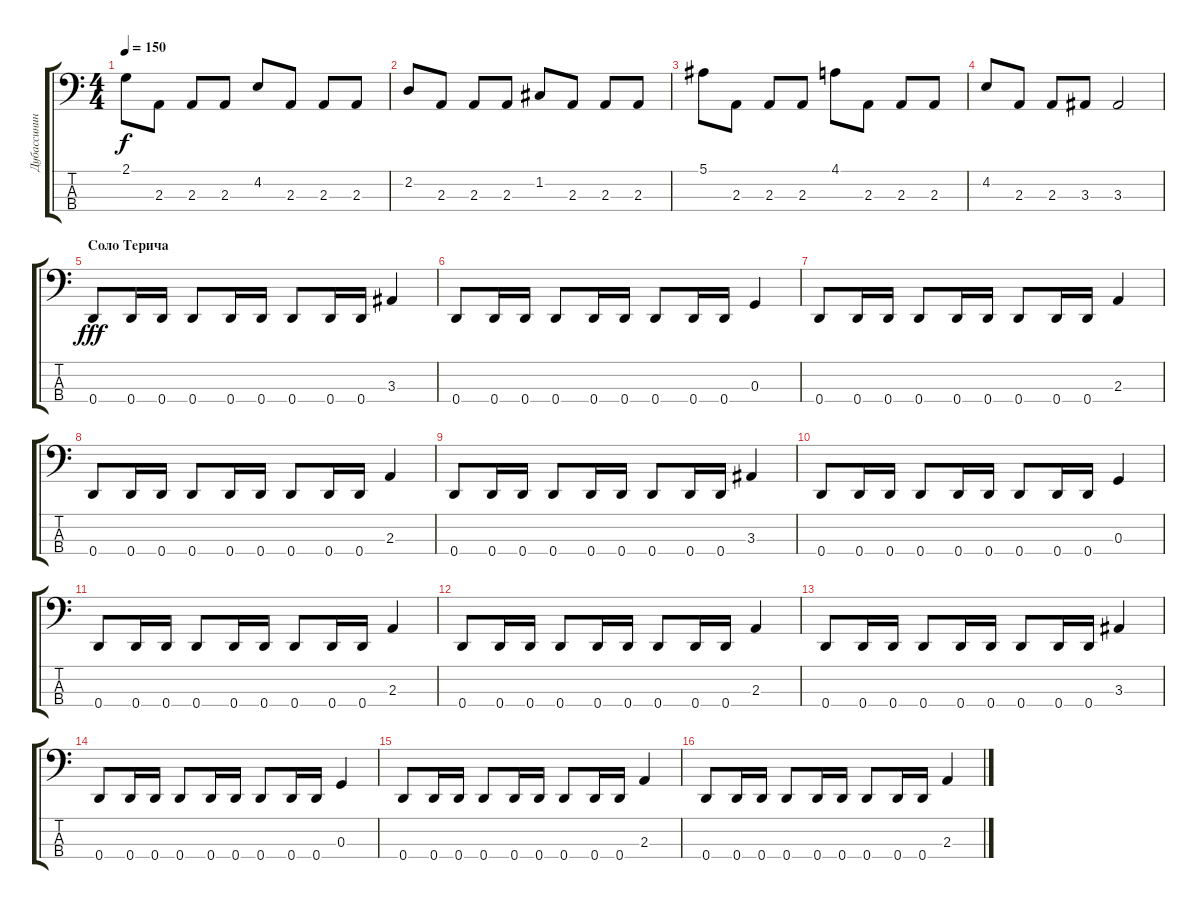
\track ("Дубассинин" "Дубассинин") {instrument electricbassfinger}
\staff {score tabs}
\tuning (F2 C2 G1 D1) {hide}
\ts (4 4)
\tempo 150
\clef f4
\ks c
2.1.8{dy f} 2.3.8 2.3.8 2.3.8 4.2.8 2.3.8 2.3.8 2.3.8 |
2.2.8 2.3.8 2.3.8 2.3.8 1.2.8 2.3.8 2.3.8 2.3.8 |
5.1.8 2.3.8 2.3.8 2.3.8 4.1.8 2.3.8 2.3.8 2.3.8 |
4.2.8 2.3.8 2.3.8 3.3.8 3.3.2 |
\section ("" "Соло Терича")
0.4.8{dy fff} 0.4.16 0.4.16 0.4.8 0.4.16 0.4.16 0.4.8 0.4.16 0.4.16 3.3.4 |
0.4.8 0.4.16 0.4.16 0.4.8 0.4.16 0.4.16 0.4.8 0.4.16 0.4.16 0.3.4 |
0.4.8 0.4.16 0.4.16 0.4.8 0.4.16 0.4.16 0.4.8 0.4.16 0.4.16 2.3.4 |
0.4.8 0.4.16 0.4.16 0.4.8 0.4.16 0.4.16 0.4.8 0.4.16 0.4.16 2.3.4 |
0.4.8 0.4.16 0.4.16 0.4.8 0.4.16 0.4.16 0.4.8 0.4.16 0.4.16 3.3.4 |
0.4.8 0.4.16 0.4.16 0.4.8 0.4.16 0.4.16 0.4.8 0.4.16 0.4.16 0.3.4 |
0.4.8 0.4.16 0.4.16 0.4.8 0.4.16 0.4.16 0.4.8 0.4.16 0.4.16 2.3.4 |
0.4.8 0.4.16 0.4.16 0.4.8 0.4.16 0.4.16 0.4.8 0.4.16 0.4.16 2.3.4 |
0.4.8 0.4.16 0.4.16 0.4.8 0.4.16 0.4.16 0.4.8 0.4.16 0.4.16 3.3.4 |
0.4.8 0.4.16 0.4.16 0.4.8 0.4.16 0.4.16 0.4.8 0.4.16 0.4.16 0.3.4 |
0.4.8 0.4.16 0.4.16 0.4.8 0.4.16 0.4.16 0.4.8 0.4.16 0.4.16 2.3.4 |
0.4.8 0.4.16 0.4.16 0.4.8 0.4.16 0.4.16 0.4.8 0.4.16 0.4.16 2.3.4
